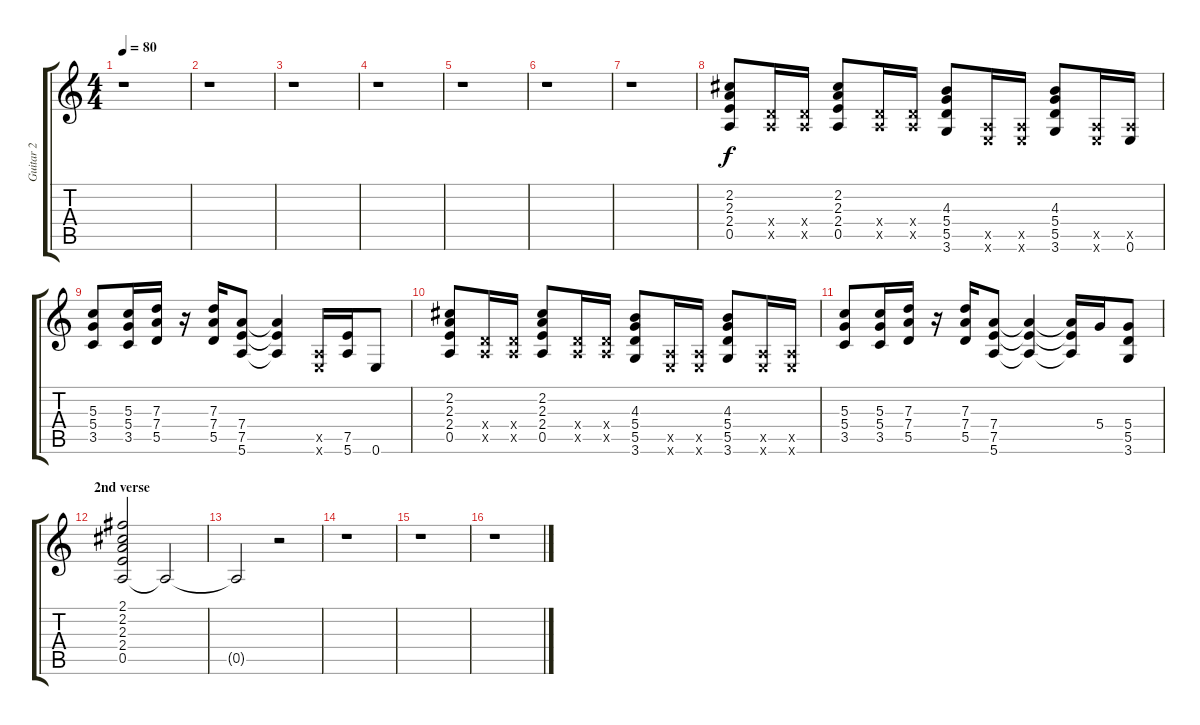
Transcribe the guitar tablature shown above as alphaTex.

\track ("Guitar 2" "Guitar 2") {instrument overdrivenguitar}
\staff {score tabs}
\tuning (E4 B3 G3 D3 A2 E2) {hide}
\ts (4 4)
\tempo 80
\clef g2
\ks c
r.1{dy f} |
r.1 |
r.1 |
r.1 |
r.1 |
r.1 |
r.1 |
(2.2 2.3 2.4 0.5).8 (0.4{x} 0.5{x}).16 (0.4{x} 0.5{x}).16 (2.2 2.3 2.4 0.5).8 (0.4{x} 0.5{x}).16 (0.4{x} 0.5{x}).16 (4.3 5.4 5.5 3.6).8 (0.5{x} 0.6{x}).16 (0.5{x} 0.6{x}).16 (4.3 5.4 5.5 3.6).8 (0.5{x} 0.6{x}).16 (0.5{x} 0.6).16 |
(5.3 5.4 3.5).8 (5.3 5.4 3.5).16 (7.3 7.4 5.5).16 r.16 (7.3 7.4 5.5).16 (7.4 7.5 5.6).8 (7.4{t} 7.5{t} 5.6{t}).4 (0.5{x} 0.6{x}).16 (7.5 5.6).16 0.6.8 |
(2.2 2.3 2.4 0.5).8 (0.4{x} 0.5{x}).16 (0.4{x} 0.5{x}).16 (2.2 2.3 2.4 0.5).8 (0.4{x} 0.5{x}).16 (0.4{x} 0.5{x}).16 (4.3 5.4 5.5 3.6).8 (0.5{x} 0.6{x}).16 (0.5{x} 0.6{x}).16 (4.3 5.4 5.5 3.6).8 (0.5{x} 0.6{x}).16 (0.5{x} 0.6{x}).16 |
(5.3 5.4 3.5).8 (5.3 5.4 3.5).16 (7.3 7.4 5.5).16 r.16 (7.3 7.4 5.5).16 (7.4 7.5 5.6).8 (7.4{t} 7.5{t} 5.6{t}).4 (7.4{t} 7.5{t} 5.6{t}).16 5.4.16 (5.4 5.5 3.6).8 |
\section ("" "2nd verse")
(2.1 2.2 2.3 2.4 0.5).2 0.5{t}.2 |
0.5{t}.2 r.2 |
r.1 |
r.1 |
r.1
